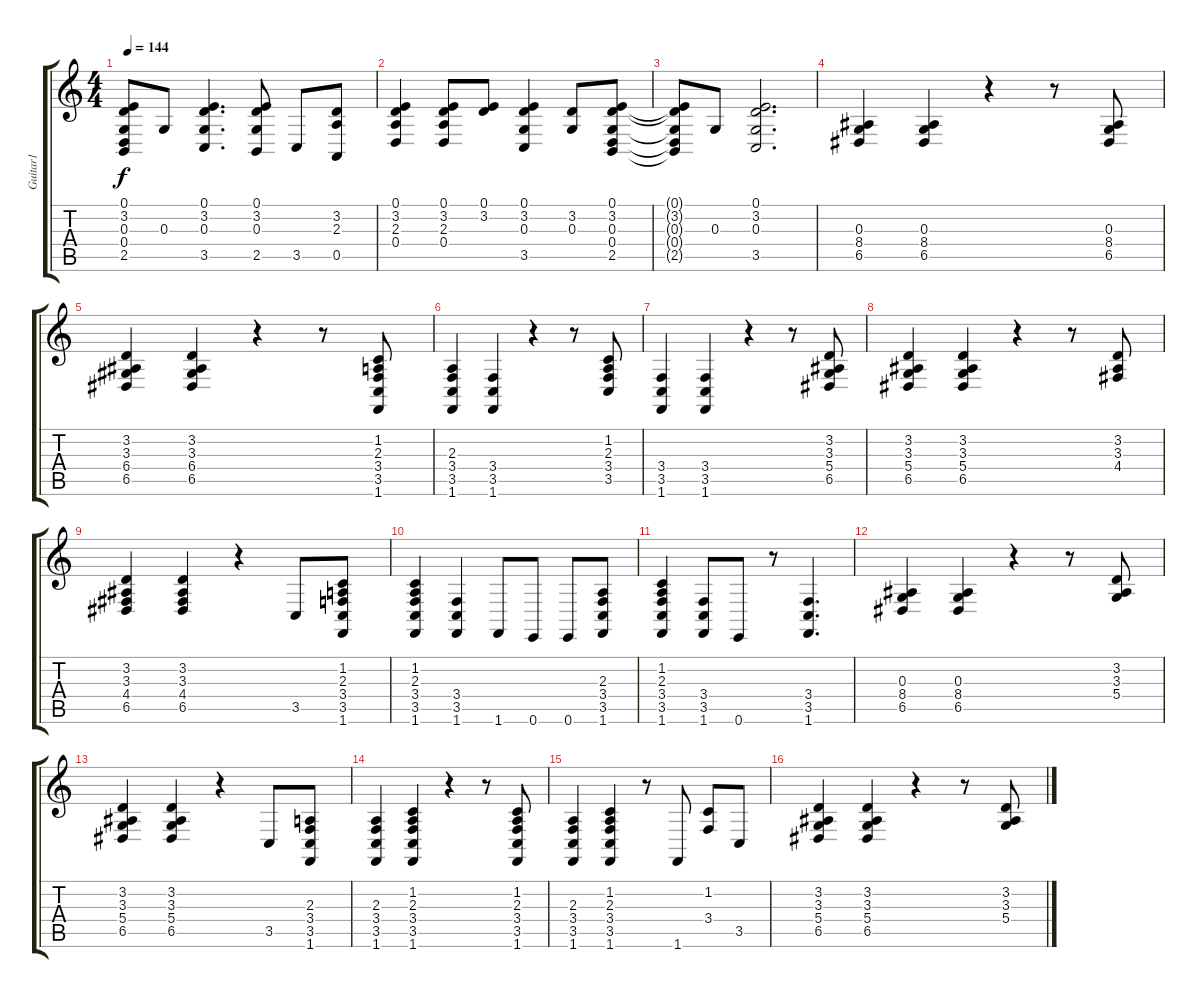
\track ("Guitar1             " "Guitar1   ") {instrument brasssection}
\staff {score tabs}
\tuning (E4 B3 G3 D3 A2 E2) {hide}
\ts (4 4)
\tempo 144
\clef g2
\ks c
(0.1{t} 3.2{t} 0.3{t} 0.4{t} 2.5{t}).8{dy f} 0.3.8 (0.1 3.2 0.3 3.5).4{d} (0.1 3.2 0.3 2.5).8 3.5.8 (3.2 2.3 0.5).8 |
(0.1 3.2 2.3 0.4).4 (0.1 3.2 2.3 0.4).8 (0.1 3.2).8 (0.1 3.2 0.3 3.5).4 (3.2 0.3).8 (0.1 3.2 0.3 0.4 2.5).8 |
(0.1{t} 3.2{t} 0.3{t} 0.4{t} 2.5{t}).8 0.3.8 (0.1 3.2 0.3 3.5).2{d} |
(0.3 8.4 6.5).4 (0.3 8.4 6.5).4 r.4 r.8 (0.3 8.4 6.5).8 |
(3.2 3.3 6.4 6.5).4 (3.2 3.3 6.4 6.5).4 r.4 r.8 (1.2 2.3 3.4 3.5 1.6).8 |
(2.3 3.4 3.5 1.6).4 (3.4 3.5 1.6).4 r.4 r.8 (1.2 2.3 3.4 3.5).8 |
(3.4 3.5 1.6).4 (3.4 3.5 1.6).4 r.4 r.8 (3.2 3.3 5.4 6.5).8 |
(3.2 3.3 5.4 6.5).4 (3.2 3.3 5.4 6.5).4 r.4 r.8 (3.2 3.3 4.4).8 |
(3.2 3.3 4.4 6.5).4 (3.2 3.3 4.4 6.5).4 r.4 3.5.8 (1.2 2.3 3.4 3.5 1.6).8 |
(1.2 2.3 3.4 3.5 1.6).4 (3.4 3.5 1.6).4 1.6.8 0.6.8 0.6.8 (2.3 3.4 3.5 1.6).8 |
(1.2 2.3 3.4 3.5 1.6).4 (3.4 3.5 1.6).8 0.6.8 r.8 (3.4 3.5 1.6).4{d} |
(0.3 8.4 6.5).4 (0.3 8.4 6.5).4 r.4 r.8 (3.2 3.3 5.4).8 |
(3.2 3.3 5.4 6.5).4 (3.2 3.3 5.4 6.5).4 r.4 3.5.8 (2.3 3.4 3.5 1.6).8 |
(2.3 3.4 3.5 1.6).4 (1.2 2.3 3.4 3.5 1.6).4 r.4 r.8 (1.2 2.3 3.4 3.5 1.6).8 |
(2.3 3.4 3.5 1.6).4 (1.2 2.3 3.4 3.5 1.6).4 r.8 1.6.8 (1.2 3.4).8 3.5.8 |
(3.2 3.3 5.4 6.5).4 (3.2 3.3 5.4 6.5).4 r.4 r.8 (3.2 3.3 5.4).8
